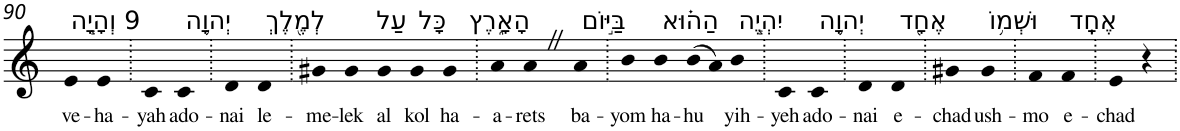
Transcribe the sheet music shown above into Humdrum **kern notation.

**kern	**text
*part1	*part1
*staff1	*staff1
*I"Piano	*
*I'Pno	*
!!LO:PB:g=z
*clefG2	*
*k[]	*
=90	=90
!LO:TX:a:t=9 וְהָיָ֧ה	!
!	!LO:LY:b
4e	ve-
!	!LO:LY:b
4e	-ha-
=91.	=91.
!	!LO:LY:b
4c	-yah
!LO:TX:a:t=יְהוָ֛ה	!
!	!LO:LY:b
4c	ado-
=92.	=92.
!	!LO:LY:b
4d	-nai
!LO:TX:a:t=לְמֶ֖לֶךְ	!
!	!LO:LY:b
4d	le-
=93.	=93.
!	!LO:LY:b
4g#X	-me-
!	!LO:LY:b
4g#	-lek
!LO:TX:a:t=עַל	!
!	!LO:LY:b
4g#	al
!LO:TX:a:t=כָּל	!
!	!LO:LY:b
4g#	kol
!LO:TX:a:t=הָאָ֑רֶץ	!
!	!LO:LY:b
4g#	ha-
=94.	=94.
!	!LO:LY:b
4a	-a-
!	!LO:LY:b
4aZ	-rets
!LO:TX:a:t=בַּיּ֣וֹם	!
!	!LO:LY:b
4a	ba-
=95.	=95.
!	!LO:LY:b
4b	-yom
!LO:TX:a:t=הַה֗וּא	!
!	!LO:LY:b
4b	ha-
!	!LO:LY:b
(>8b	-hu
8a)	.
!LO:TX:a:t=יִהְיֶ֧ה	!
!	!LO:LY:b
4b	yih-
=96.	=96.
!	!LO:LY:b
4c	-yeh
!LO:TX:a:t=יְהוָ֛ה	!
!	!LO:LY:b
4c	ado-
=97.	=97.
!	!LO:LY:b
4d	-nai
!LO:TX:a:t=אֶחָ֖ד	!
!	!LO:LY:b
4d	e-
=98.	=98.
!	!LO:LY:b
4g#X	-chad
!LO:TX:a:t=וּשְׁמ֥וֹ	!
!	!LO:LY:b
4g#	ush-
=99.	=99.
!	!LO:LY:b
4f	-mo
!LO:TX:a:t=אֶחָֽד	!
!	!LO:LY:b
4f	e-
=100.	=100.
!	!LO:LY:b
4e	-chad
4r	.
=.	=.
*-	*-
